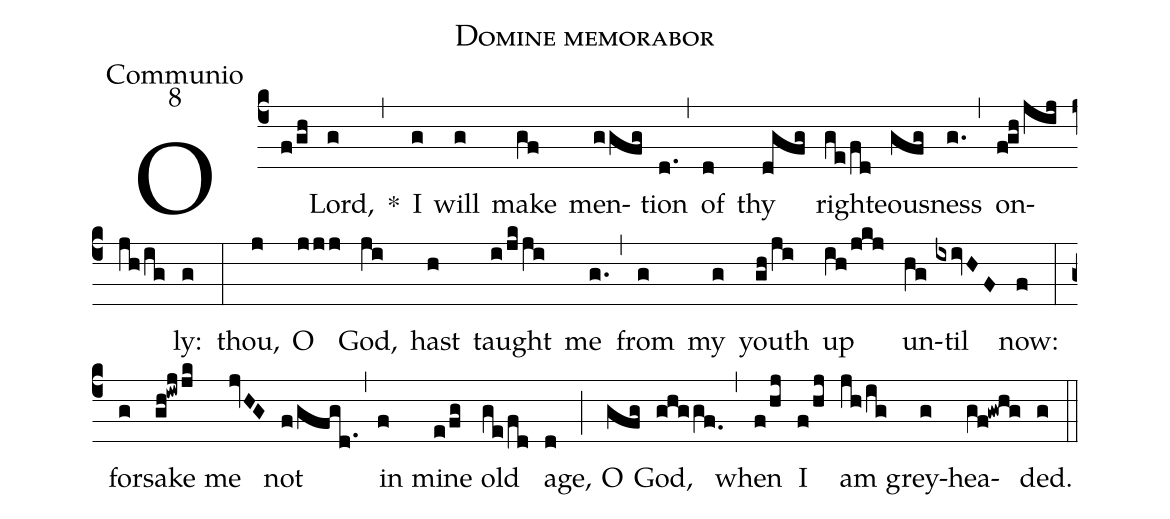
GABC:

name:Domine memorabor;
office-part:Communio;
mode:8;
%%
(c4) O(f/gh) Lord,(g) *(,) I(g) will(g) make(gf) men(ggfg)tion(d.) (,) of(d) thy(dgfg) righ(ge/fd)teous(gfg)ness(g.) (,) on(f!gh/jijjh/ig)ly:(g) (:) thou,(j) O(jjj) God,(ji) hast(h) taught(i/jk/ji) me(g.) (,) from(g) my(g) youth(gh/ji) up(ih/jkj) un(hg)til(ixivHF) now:(f) (:) for(g)sake(gh!iwjjk) me(jvHG) not(f/gfgd.) (,) in(f) mine(e/fg) old(ge/fd) age,(d) (;) O(gfg) God,(ghggf.0) (,) when(f/hj) I(f/hj) am(jh/ig) grey-(g)hea(gf!gwhg)ded.(g) (::)
